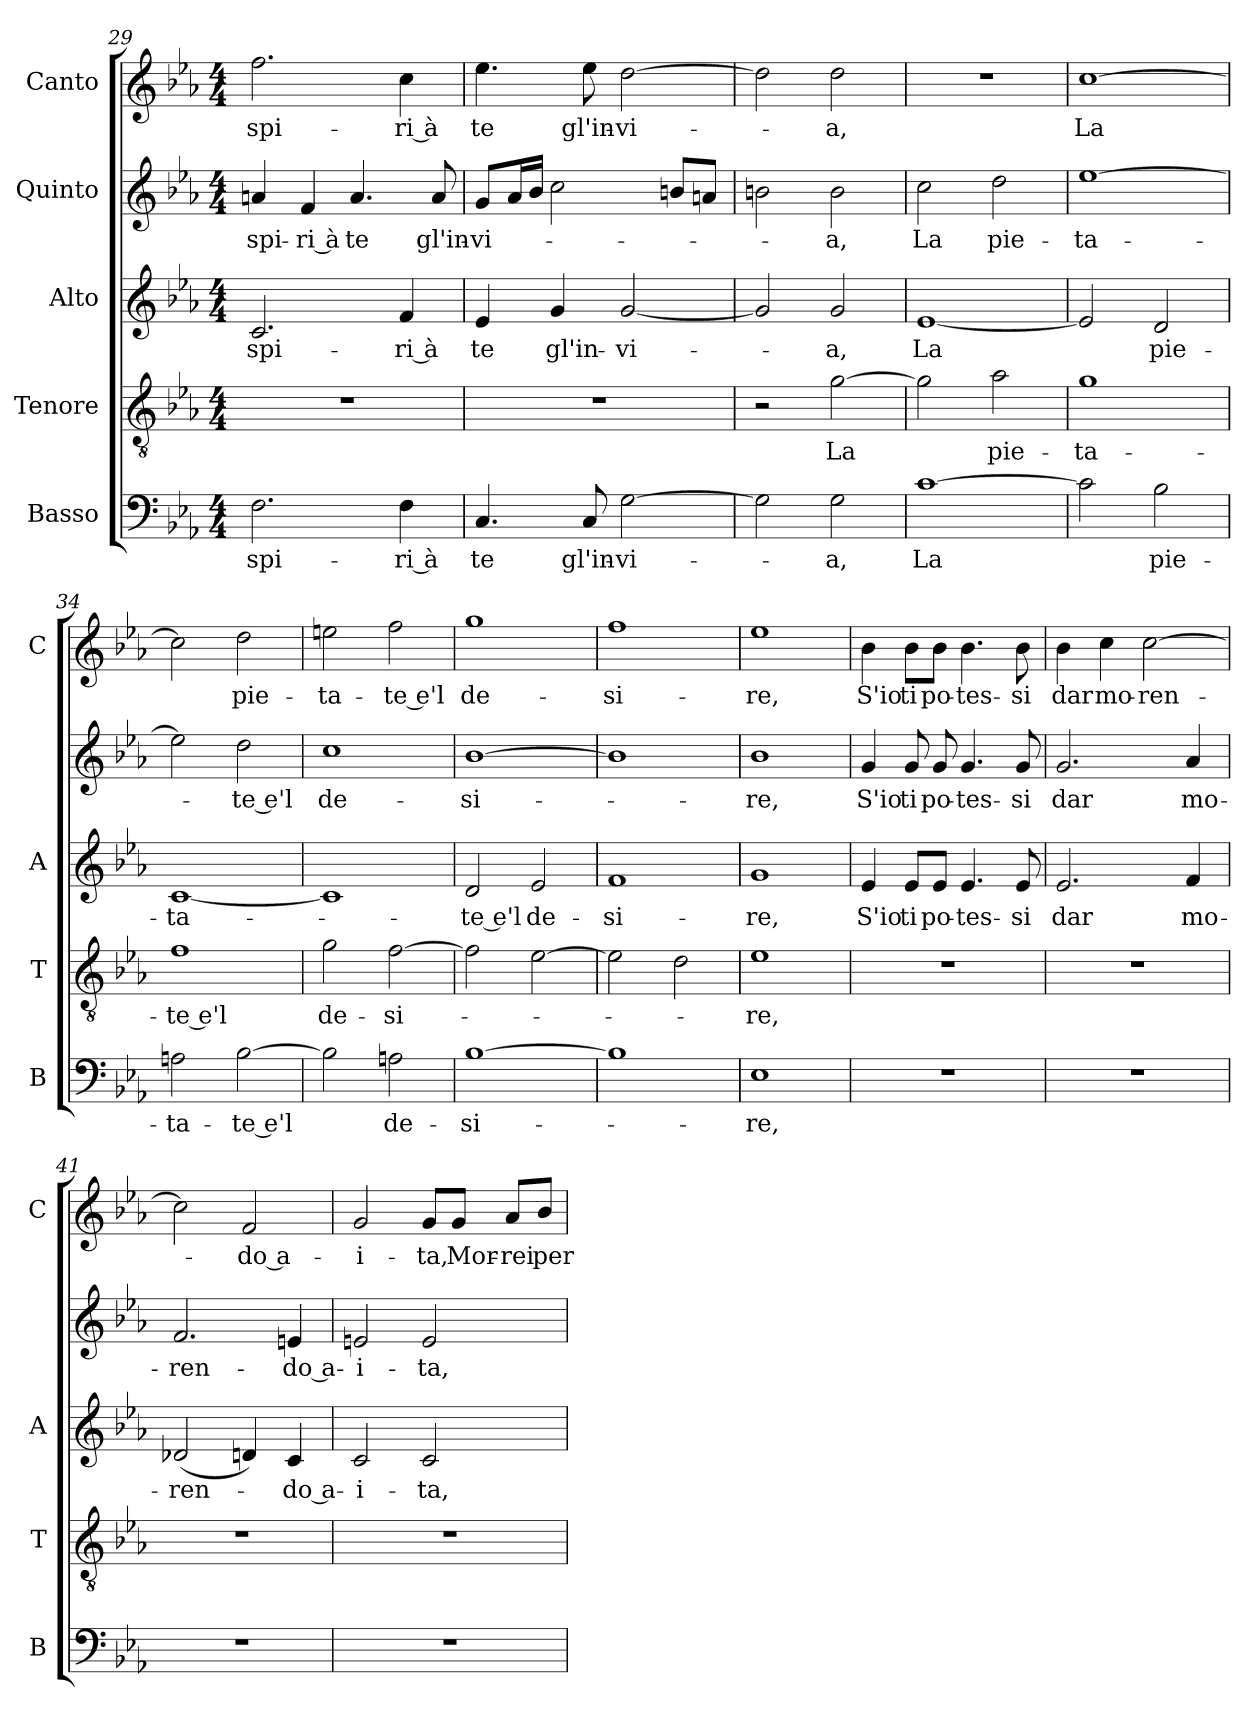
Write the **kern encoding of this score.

**kern	**text	**kern	**text	**kern	**text	**kern	**text	**kern	**text
*part5	*part5	*part4	*part4	*part3	*part3	*part2	*part2	*part1	*part1
*staff5	*staff5	*staff4	*staff4	*staff3	*staff3	*staff2	*staff2	*staff1	*staff1
*I"Basso	*	*I"Tenore	*	*I"Alto	*	*I"Quinto	*	*I"Canto	*
*I'B	*	*I'T	*	*I'A	*	*	*	*I'C	*
*clefF4	*	*clefGv2	*	*clefG2	*	*clefG2	*	*clefG2	*
*k[b-e-a-]	*	*k[b-e-a-]	*	*k[b-e-a-]	*	*k[b-e-a-]	*	*k[b-e-a-]	*
*E-:	*	*E-:	*	*E-:	*	*E-:	*	*E-:	*
*M4/4	*	*M4/4	*	*M4/4	*	*M4/4	*	*M4/4	*
=29	=29	=29	=29	=29	=29	=29	=29	=29	=29
!	!LO:LY:b	!	!	!	!LO:LY:b	!	!LO:LY:b	!	!LO:LY:b
2.F\	-spi-	1r	.	2.c/	-spi-	4an/	-spi-	2.ff\	-spi-
!	!	!	!	!	!	!	!LO:LY:b	!	!
.	.	.	.	.	.	4f/	-ri à	.	.
!	!	!	!	!	!	!	!LO:LY:b	!	!
.	.	.	.	.	.	4.a/	te	.	.
!	!LO:LY:b	!	!	!	!LO:LY:b	!	!	!	!LO:LY:b
4F\	-ri à	.	.	4f/	-ri à	.	.	4cc\	-ri à
!	!	!	!	!	!	!	!LO:LY:b	!	!
.	.	.	.	.	.	8a/	gl'in-	.	.
=30	=30	=30	=30	=30	=30	=30	=30	=30	=30
!	!LO:LY:b	!	!	!	!LO:LY:b	!	!LO:LY:b	!	!LO:LY:b
4.C/	te	1r	.	4e-/	te	8g/L	-vi-	4.ee-\	te
.	.	.	.	.	.	16a-/L	.	.	.
.	.	.	.	.	.	16b-/JJ	.	.	.
!	!	!	!	!	!LO:LY:b	!	!	!	!
.	.	.	.	4g/	gl'in-	2cc\	.	.	.
!	!LO:LY:b	!	!	!	!	!	!	!	!LO:LY:b
8C/	gl'in-	.	.	.	.	.	.	8ee-\	gl'in-
!	!LO:LY:b	!	!	!	!LO:LY:b	!	!	!	!LO:LY:b
[2G\	-vi-	.	.	[2g/	-vi-	.	.	[2dd\	-vi-
.	.	.	.	.	.	8bn/L	.	.	.
.	.	.	.	.	.	8an/J	.	.	.
=31	=31	=31	=31	=31	=31	=31	=31	=31	=31
2G\]	.	2r	.	2g/]	.	2bn\	.	2dd\]	.
!	!LO:LY:b	!	!LO:LY:b	!	!LO:LY:b	!	!LO:LY:b	!	!LO:LY:b
2G\	-a,	[2g\	La	2g/	-a,	2b\	-a,	2dd\	-a,
=32	=32	=32	=32	=32	=32	=32	=32	=32	=32
!	!LO:LY:b	!	!	!	!LO:LY:b	!	!LO:LY:b	!	!
[1c	La	2g\]	.	[1e-	La	2cc\	La	1r	.
!	!	!	!LO:LY:b	!	!	!	!LO:LY:b	!	!
.	.	2a-\	pie-	.	.	2dd\	pie-	.	.
=33	=33	=33	=33	=33	=33	=33	=33	=33	=33
!	!	!	!LO:LY:b	!	!	!	!LO:LY:b	!	!LO:LY:b
2c\]	.	1g	-ta-	2e-/]	.	[1ee-	-ta-	[1cc	La
!	!LO:LY:b	!	!	!	!LO:LY:b	!	!	!	!
2B-\	pie-	.	.	2d/	pie-	.	.	.	.
!!LO:PB:g=z
=34	=34	=34	=34	=34	=34	=34	=34	=34	=34
!	!LO:LY:b	!	!LO:LY:b	!	!LO:LY:b	!	!	!	!
2An\	-ta-	1f	-te e'l	[1c	-ta-	2ee-\]	.	2cc\]	.
!	!LO:LY:b	!	!	!	!	!	!LO:LY:b	!	!LO:LY:b
[2B-\	-te e'l	.	.	.	.	2dd\	-te e'l	2dd\	pie-
=35	=35	=35	=35	=35	=35	=35	=35	=35	=35
!	!	!	!LO:LY:b	!	!	!	!LO:LY:b	!	!LO:LY:b
2B-\]	.	2g\	de-	1c]	.	1cc	de-	2een\	-ta-
!	!LO:LY:b	!	!LO:LY:b	!	!	!	!	!	!LO:LY:b
2An\	de-	[2f\	-si-	.	.	.	.	2ff\	-te e'l
=36	=36	=36	=36	=36	=36	=36	=36	=36	=36
!	!LO:LY:b	!	!	!	!LO:LY:b	!	!LO:LY:b	!	!LO:LY:b
[1B-	-si-	2f\]	.	2d/	-te e'l	[1b-	-si-	1gg	de-
!	!	!	!	!	!LO:LY:b	!	!	!	!
.	.	[2e-\	.	2e-/	de-	.	.	.	.
=37	=37	=37	=37	=37	=37	=37	=37	=37	=37
!	!	!	!	!	!LO:LY:b	!	!	!	!LO:LY:b
1B-]	.	2e-\]	.	1f	-si-	1b-]	.	1ff	-si-
.	.	2d\	.	.	.	.	.	.	.
=38	=38	=38	=38	=38	=38	=38	=38	=38	=38
!	!LO:LY:b	!	!LO:LY:b	!	!LO:LY:b	!	!LO:LY:b	!	!LO:LY:b
1E-	-re,	1e-	-re,	1g	-re,	1b-	-re,	1ee-	-re,
=39	=39	=39	=39	=39	=39	=39	=39	=39	=39
!	!	!	!	!	!LO:LY:b	!	!LO:LY:b	!	!LO:LY:b
1r	.	1r	.	4e-/	S'io	4g/	S'io	4b-\	S'io
!	!	!	!	!	!LO:LY:b	!	!LO:LY:b	!	!LO:LY:b
.	.	.	.	8e-/L	ti	8g/	ti	8b-\L	ti
!	!	!	!	!	!LO:LY:b	!	!LO:LY:b	!	!LO:LY:b
.	.	.	.	8e-/J	po-	8g/	po-	8b-\J	po-
!	!	!	!	!	!LO:LY:b	!	!LO:LY:b	!	!LO:LY:b
.	.	.	.	4.e-/	-tes-	4.g/	-tes-	4.b-\	-tes-
!	!	!	!	!	!LO:LY:b	!	!LO:LY:b	!	!LO:LY:b
.	.	.	.	8e-/	-si	8g/	-si	8b-\	-si
=40	=40	=40	=40	=40	=40	=40	=40	=40	=40
!	!	!	!	!	!LO:LY:b	!	!LO:LY:b	!	!LO:LY:b
1r	.	1r	.	2.e-/	dar	2.g/	dar	4b-\	dar
!	!	!	!	!	!	!	!	!	!LO:LY:b
.	.	.	.	.	.	.	.	4cc\	mo-
!	!	!	!	!	!	!	!	!	!LO:LY:b
.	.	.	.	.	.	.	.	[2cc\	-ren-
!	!	!	!	!	!LO:LY:b	!	!LO:LY:b	!	!
.	.	.	.	4f/	mo-	4a-/	mo-	.	.
=41	=41	=41	=41	=41	=41	=41	=41	=41	=41
!	!	!	!	!	!LO:LY:b	!	!LO:LY:b	!	!
1r	.	1r	.	(<2d-X/	-ren-	2.f/	-ren-	2cc\]	.
!	!	!	!	!	!	!	!	!	!LO:LY:b
.	.	.	.	4dn/)	.	.	.	2f/	-do a-
!	!	!	!	!	!LO:LY:b	!	!LO:LY:b	!	!
.	.	.	.	4c/	-do a-	4en/	-do a-	.	.
!!LO:LB:g=z
=42	=42	=42	=42	=42	=42	=42	=42	=42	=42
!	!	!	!	!	!LO:LY:b	!	!LO:LY:b	!	!LO:LY:b
1r	.	1r	.	2c/	-i-	2en/	-i-	2g/	-i-
!	!	!	!	!	!LO:LY:b	!	!LO:LY:b	!	!LO:LY:b
.	.	.	.	2c/	-ta,	2e/	-ta,	8g/L	-ta,
!	!	!	!	!	!	!	!	!	!LO:LY:b
.	.	.	.	.	.	.	.	8g/J	Mor-
!	!	!	!	!	!	!	!	!	!LO:LY:b
.	.	.	.	.	.	.	.	8a-/L	-rei
!	!	!	!	!	!	!	!	!	!LO:LY:b
.	.	.	.	.	.	.	.	8b-/J	per
=	=	=	=	=	=	=	=	=	=
*-	*-	*-	*-	*-	*-	*-	*-	*-	*-
